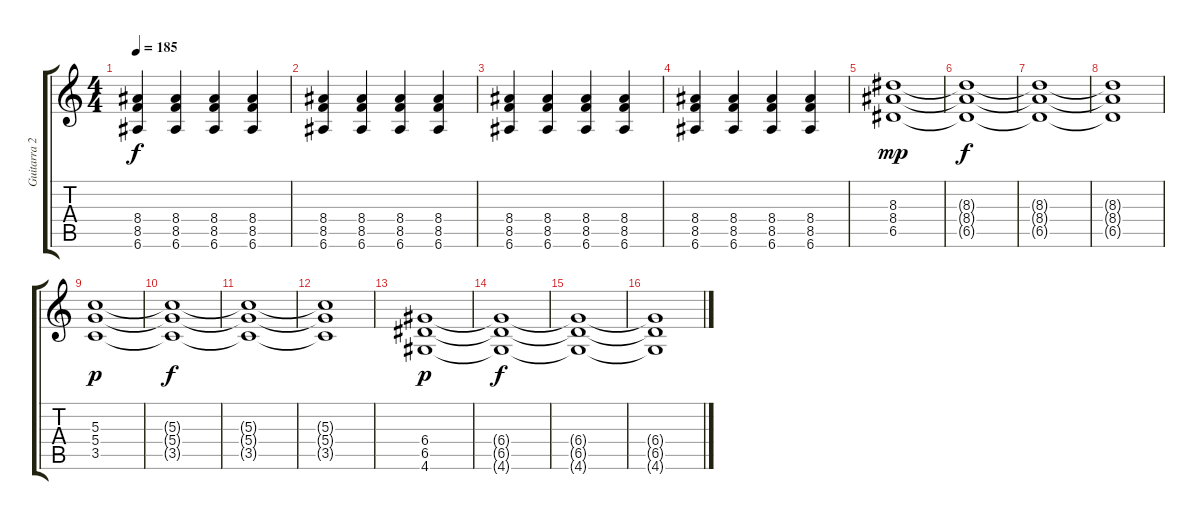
\track ("Guitarra 2" "Guitarra 2") {instrument overdrivenguitar}
\staff {score tabs}
\tuning (E4 B3 G3 D3 A2 E2) {hide}
\ts (4 4)
\tempo 185
\clef g2
\ks c
(8.4 8.5 6.6).4{dy f} (8.4 8.5 6.6).4 (8.4 8.5 6.6).4 (8.4 8.5 6.6).4 |
(8.4 8.5 6.6).4 (8.4 8.5 6.6).4 (8.4 8.5 6.6).4 (8.4 8.5 6.6).4 |
(8.4 8.5 6.6).4 (8.4 8.5 6.6).4 (8.4 8.5 6.6).4 (8.4 8.5 6.6).4 |
(8.4 8.5 6.6).4 (8.4 8.5 6.6).4 (8.4 8.5 6.6).4 (8.4 8.5 6.6).4 |
(8.3 8.4 6.5).1{dy mp} |
(8.3{t} 8.4{t} 6.5{t}).1{dy f} |
(8.3{t} 8.4{t} 6.5{t}).1 |
(8.3{t} 8.4{t} 6.5{t}).1 |
(5.3 5.4 3.5).1{dy p} |
(5.3{t} 5.4{t} 3.5{t}).1{dy f} |
(5.3{t} 5.4{t} 3.5{t}).1 |
(5.3{t} 5.4{t} 3.5{t}).1 |
(6.4 6.5 4.6).1{dy p} |
(6.4{t} 6.5{t} 4.6{t}).1{dy f} |
(6.4{t} 6.5{t} 4.6{t}).1 |
(6.4{t} 6.5{t} 4.6{t}).1
